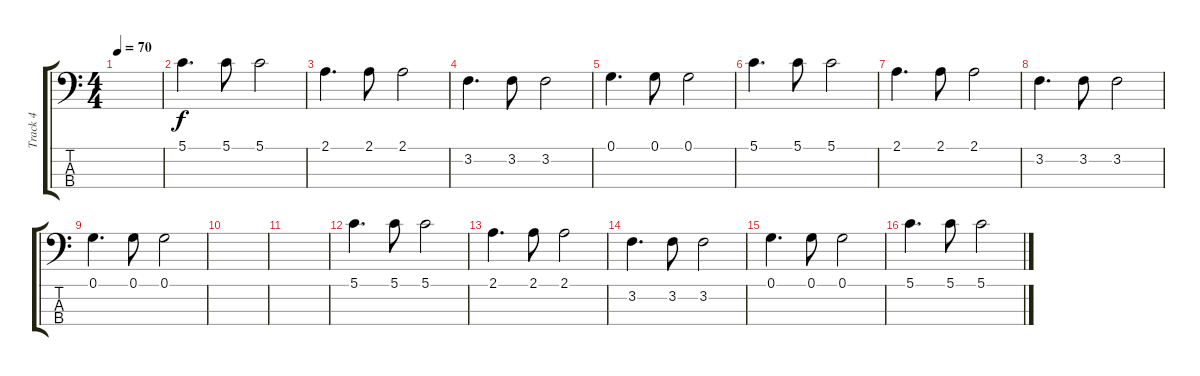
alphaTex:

\track ("Track 4" "Track 4") {instrument acousticbass}
\staff {score tabs}
\tuning (G2 D2 A1 E1) {hide}
\ts (4 4)
\tempo 70
\clef f4
\ks c
|
5.1.4{d} 5.1.8 5.1.2 |
2.1.4{d} 2.1.8 2.1.2 |
3.2.4{d} 3.2.8 3.2.2 |
0.1.4{d} 0.1.8 0.1.2 |
5.1.4{d} 5.1.8 5.1.2 |
2.1.4{d} 2.1.8 2.1.2 |
3.2.4{d} 3.2.8 3.2.2 |
0.1.4{d} 0.1.8 0.1.2 |
|
|
5.1.4{d} 5.1.8 5.1.2 |
2.1.4{d} 2.1.8 2.1.2 |
3.2.4{d} 3.2.8 3.2.2 |
0.1.4{d} 0.1.8 0.1.2 |
5.1.4{d} 5.1.8 5.1.2
